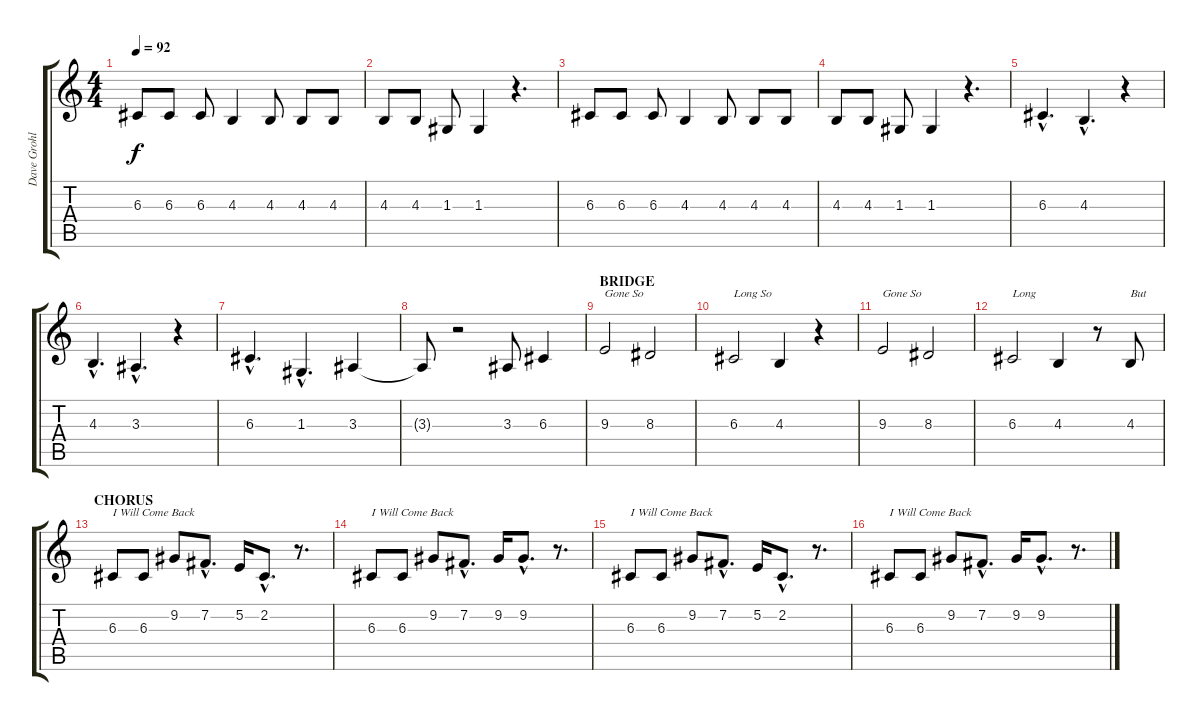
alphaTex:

\track ("Dave Grohl (Voice)" "Dave Grohl") {instrument bassoon}
\staff {score tabs}
\tuning (E4 B3 G3 D3 A2 E2) {hide}
\ts (4 4)
\tempo 92
\clef g2
\ks c
6.3.8{dy f} 6.3.8 6.3.8 4.3.4 4.3.8 4.3.8 4.3.8 |
4.3.8 4.3.8 1.3.8 1.3.4 r.4{d} |
6.3.8 6.3.8 6.3.8 4.3.4 4.3.8 4.3.8 4.3.8 |
4.3.8 4.3.8 1.3.8 1.3.4 r.4{d} |
6.3{hac}.4{d} 4.3{hac}.4{d} r.4 |
4.3{hac}.4{d} 3.3{hac}.4{d} r.4 |
6.3{hac}.4{d} 1.3{hac}.4{d} 3.3.4 |
3.3{t}.8 r.2 3.3.8 6.3.4 |
\section ("" "BRIDGE")
9.3.2{txt "Gone So"} 8.3.2 |
6.3.2{txt "Long So"} 4.3.4 r.4 |
9.3.2{txt "Gone So"} 8.3.2 |
6.3.2{txt "Long"} 4.3.4 r.8 4.3.8{txt "But"} |
\section ("" "CHORUS")
6.3.8{txt "I Will Come Back"} 6.3.8 9.2.8 7.2{hac}.8{d} 5.2.16 2.2{hac}.8{d} r.8{d} |
6.3.8{txt "I Will Come Back"} 6.3.8 9.2.8 7.2{hac}.8{d} 9.2.16 9.2{hac}.8{d} r.8{d} |
6.3.8{txt "I Will Come Back"} 6.3.8 9.2.8 7.2{hac}.8{d} 5.2.16 2.2{hac}.8{d} r.8{d} |
6.3.8{txt "I Will Come Back"} 6.3.8 9.2.8 7.2{hac}.8{d} 9.2.16 9.2{hac}.8{d} r.8{d}
